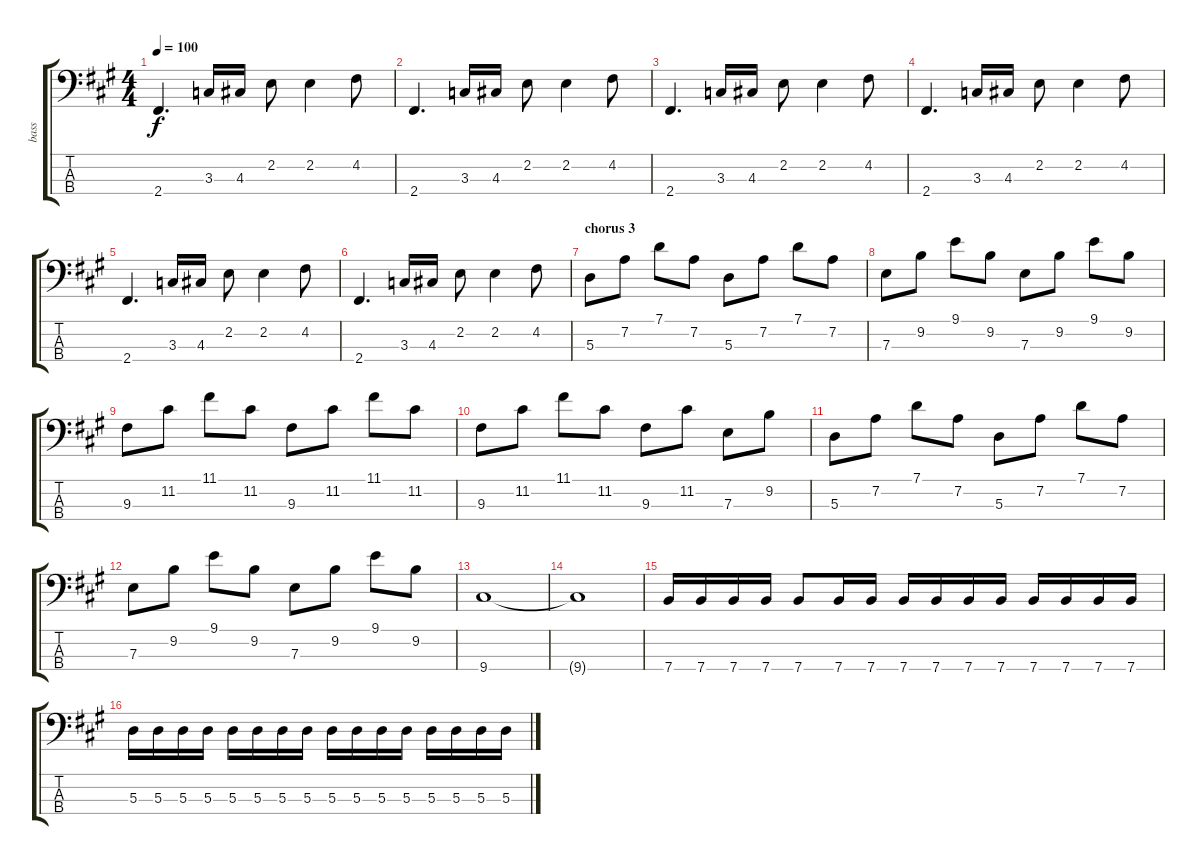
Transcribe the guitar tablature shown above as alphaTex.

\track ("bass" "bass") {instrument electricbassfinger}
\staff {score tabs}
\tuning (G2 D2 A1 E1) {hide}
\ts (4 4)
\tempo 100
\clef f4
\ks a
2.4.4{d dy f} 3.3.16 4.3.16 2.2.8 2.2.4 4.2.8 |
2.4.4{d} 3.3.16 4.3.16 2.2.8 2.2.4 4.2.8 |
2.4.4{d} 3.3.16 4.3.16 2.2.8 2.2.4 4.2.8 |
2.4.4{d} 3.3.16 4.3.16 2.2.8 2.2.4 4.2.8 |
2.4.4{d} 3.3.16 4.3.16 2.2.8 2.2.4 4.2.8 |
2.4.4{d} 3.3.16 4.3.16 2.2.8 2.2.4 4.2.8 |
\section ("" "chorus 3")
5.3.8 7.2.8 7.1.8 7.2.8 5.3.8 7.2.8 7.1.8 7.2.8 |
7.3.8 9.2.8 9.1.8 9.2.8 7.3.8 9.2.8 9.1.8 9.2.8 |
9.3.8 11.2.8 11.1.8 11.2.8 9.3.8 11.2.8 11.1.8 11.2.8 |
9.3.8 11.2.8 11.1.8 11.2.8 9.3.8 11.2.8 7.3.8 9.2.8 |
5.3.8 7.2.8 7.1.8 7.2.8 5.3.8 7.2.8 7.1.8 7.2.8 |
7.3.8 9.2.8 9.1.8 9.2.8 7.3.8 9.2.8 9.1.8 9.2.8 |
9.4.1 |
9.4{t}.1 |
7.4.16 7.4.16 7.4.16 7.4.16 7.4.8 7.4.16 7.4.16 7.4.16 7.4.16 7.4.16 7.4.16 7.4.16 7.4.16 7.4.16 7.4.16 |
5.3.16 5.3.16 5.3.16 5.3.16 5.3.16 5.3.16 5.3.16 5.3.16 5.3.16 5.3.16 5.3.16 5.3.16 5.3.16 5.3.16 5.3.16 5.3.16
